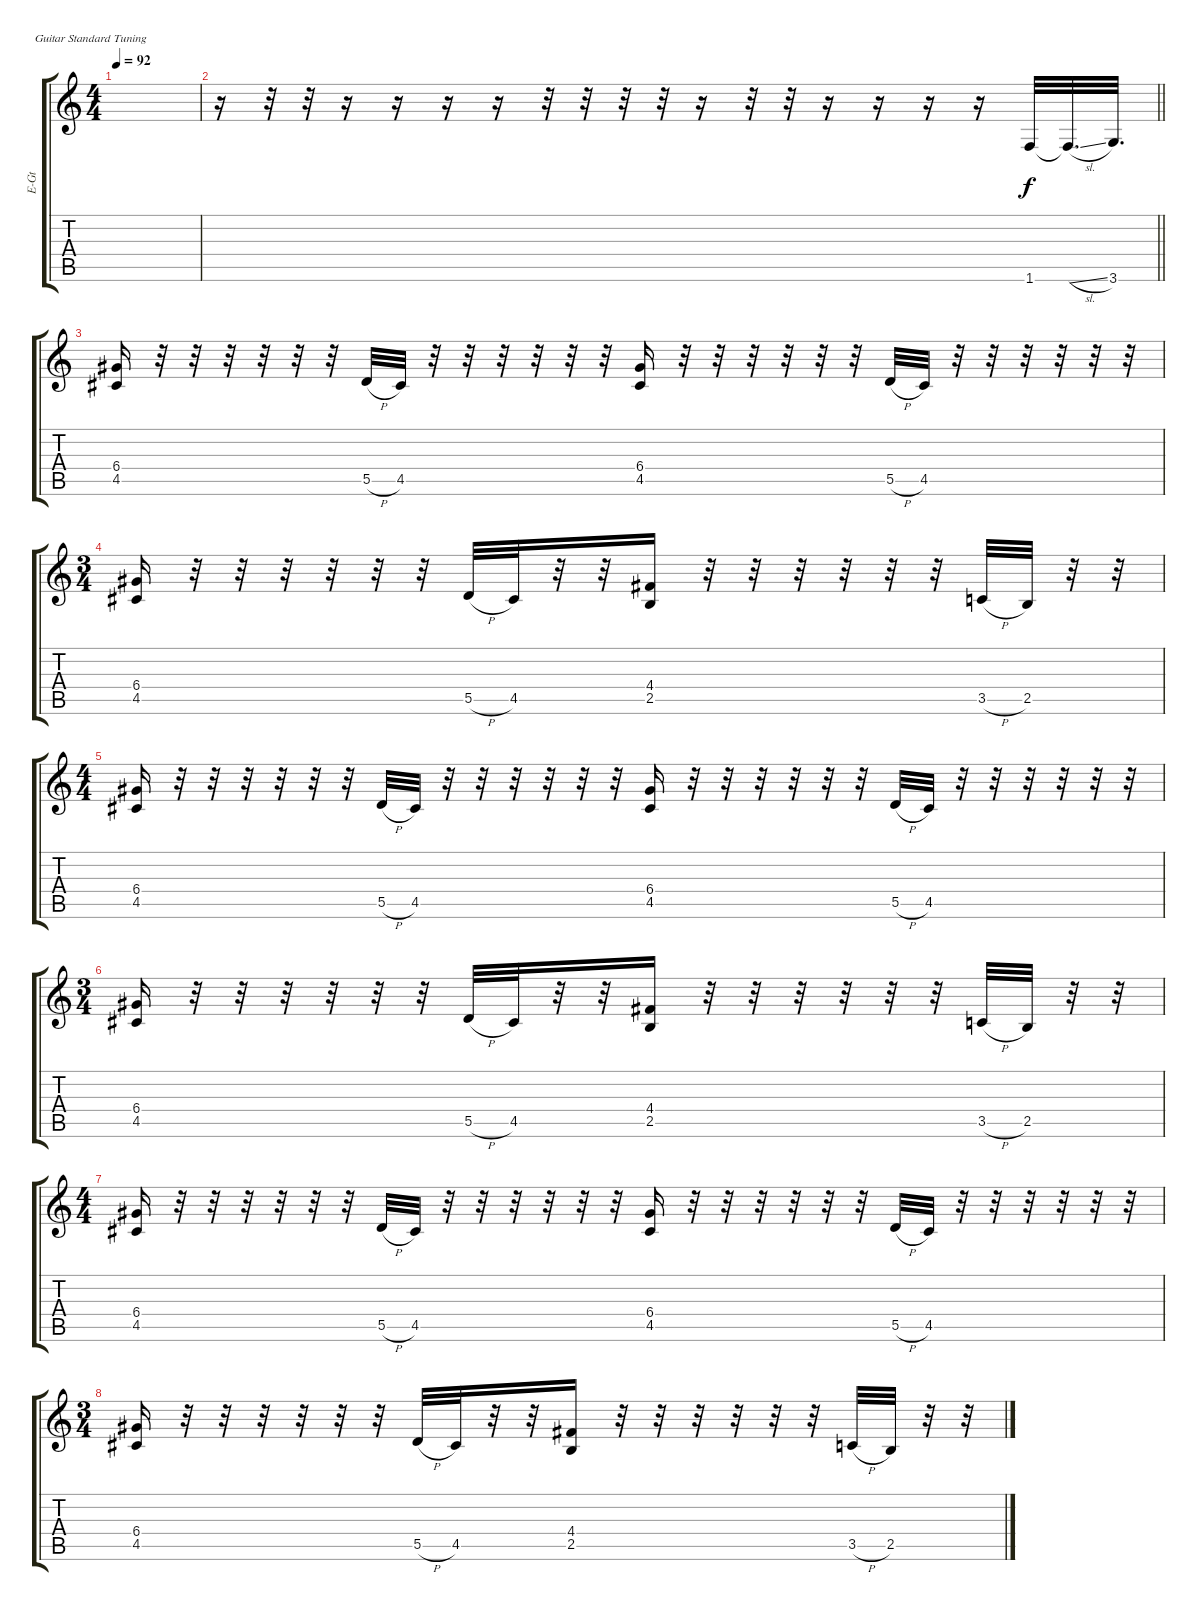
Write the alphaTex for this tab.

\track ("Rhythm chord doubling" "E-Gt") {instrument distortionguitar}
\staff {score tabs}
\tuning (E4 B3 G3 D3 A2 E2)
\ts (4 4)
\tempo 92
\clef g2
\ks c
|
\barLineRight lightlight
r.16 r.32 r.32 r.16 r.16 r.16 r.16 r.32 r.32 r.32 r.32 r.16 r.32 r.32 r.16 r.16 r.16 r.16 1.6.32 1.6{sl t}.32{d} 3.6.32{d} |
(6.4 4.5).16 r.32 r.32 r.32 r.32 r.32 r.32 5.5{h}.32 4.5.32 r.32 r.32 r.32 r.32 r.32 r.32 (6.4 4.5).16 r.32 r.32 r.32 r.32 r.32 r.32 5.5{h}.32 4.5.32 r.32 r.32 r.32 r.32 r.32 r.32 |
\ts (3 4)
\beaming (8 2 2 2)
(6.4 4.5).16 r.32 r.32 r.32 r.32 r.32 r.32 5.5{h}.32 4.5.32 r.32 r.32 (4.4 2.5).16 r.32 r.32 r.32 r.32 r.32 r.32 3.5{h}.32 2.5.32 r.32 r.32 |
\ts (4 4)
\beaming (8 2 2 2 2)
(6.4 4.5).16 r.32 r.32 r.32 r.32 r.32 r.32 5.5{h}.32 4.5.32 r.32 r.32 r.32 r.32 r.32 r.32 (6.4 4.5).16 r.32 r.32 r.32 r.32 r.32 r.32 5.5{h}.32 4.5.32 r.32 r.32 r.32 r.32 r.32 r.32 |
\ts (3 4)
\beaming (8 2 2 2)
(6.4 4.5).16 r.32 r.32 r.32 r.32 r.32 r.32 5.5{h}.32 4.5.32 r.32 r.32 (4.4 2.5).16 r.32 r.32 r.32 r.32 r.32 r.32 3.5{h}.32 2.5.32 r.32 r.32 |
\ts (4 4)
\beaming (8 2 2 2 2)
(6.4 4.5).16 r.32 r.32 r.32 r.32 r.32 r.32 5.5{h}.32 4.5.32 r.32 r.32 r.32 r.32 r.32 r.32 (6.4 4.5).16 r.32 r.32 r.32 r.32 r.32 r.32 5.5{h}.32 4.5.32 r.32 r.32 r.32 r.32 r.32 r.32 |
\ts (3 4)
\beaming (8 2 2 2)
(6.4 4.5).16 r.32 r.32 r.32 r.32 r.32 r.32 5.5{h}.32 4.5.32 r.32 r.32 (4.4 2.5).16 r.32 r.32 r.32 r.32 r.32 r.32 3.5{h}.32 2.5.32 r.32 r.32
